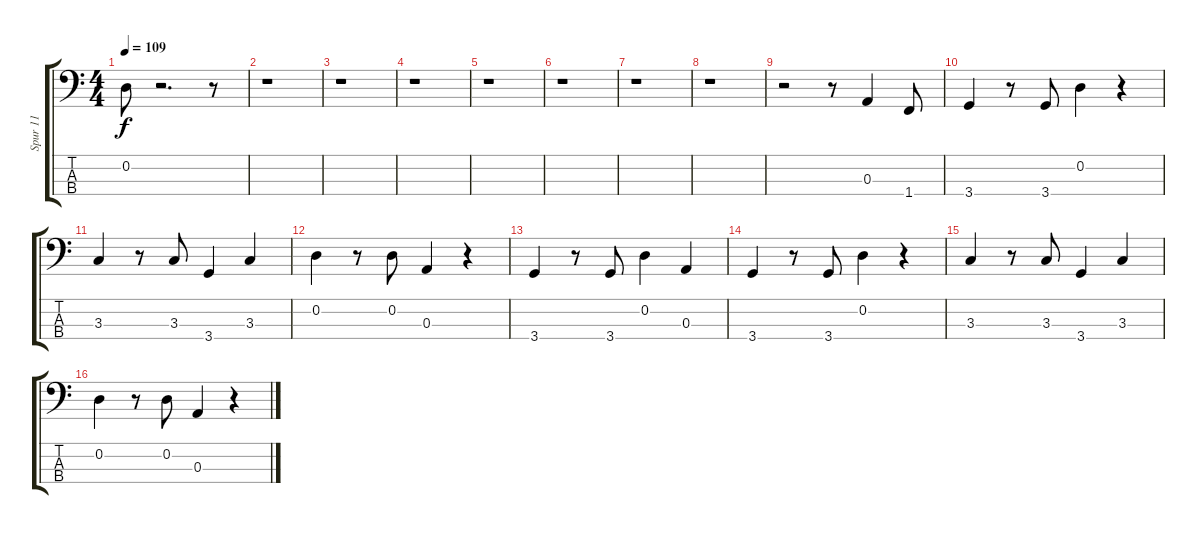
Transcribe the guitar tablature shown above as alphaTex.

\track ("Spur 11" "Spur 11") {instrument electricbassfinger}
\staff {score tabs}
\tuning (G2 D2 A1 E1) {hide}
\ts (4 4)
\tempo 109
\clef f4
\ks c
0.2.8{dy f} r.2{d} r.8 |
r.1 |
r.1 |
r.1 |
r.1 |
r.1 |
r.1 |
r.1 |
r.2 r.8 0.3.4 1.4.8 |
3.4.4 r.8 3.4.8 0.2.4 r.4 |
3.3.4 r.8 3.3.8 3.4.4 3.3.4 |
0.2.4 r.8 0.2.8 0.3.4 r.4 |
3.4.4 r.8 3.4.8 0.2.4 0.3.4 |
3.4.4 r.8 3.4.8 0.2.4 r.4 |
3.3.4 r.8 3.3.8 3.4.4 3.3.4 |
0.2.4 r.8 0.2.8 0.3.4 r.4
